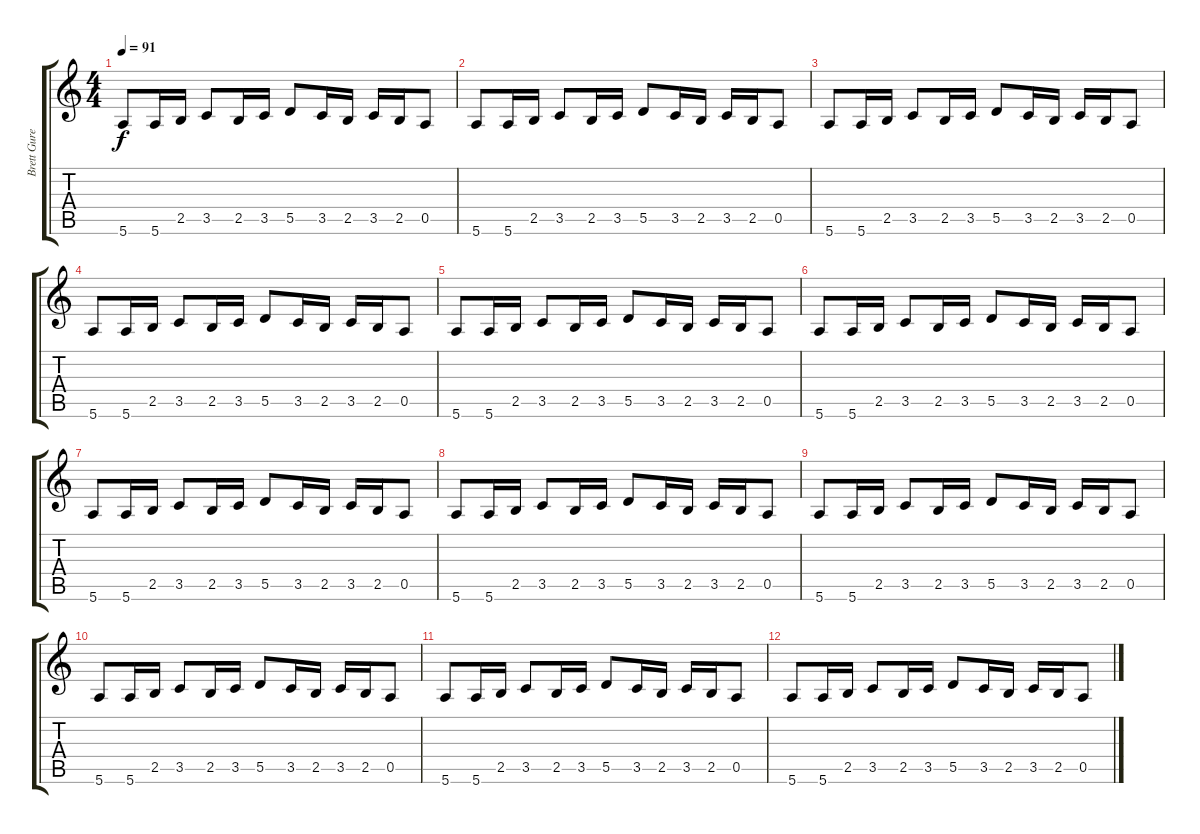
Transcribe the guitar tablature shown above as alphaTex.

\track ("Brett Gurewitz" "Brett Gure") {instrument distortionguitar}
\staff {score tabs}
\tuning (E4 B3 G3 D3 A2 E2) {hide}
\ts (4 4)
\tempo 91
\clef g2
\ks c
5.6.8{dy f} 5.6.16 2.5.16 3.5.8 2.5.16 3.5.16 5.5.8 3.5.16 2.5.16 3.5.16 2.5.16 0.5.8 |
5.6.8 5.6.16 2.5.16 3.5.8 2.5.16 3.5.16 5.5.8 3.5.16 2.5.16 3.5.16 2.5.16 0.5.8 |
5.6.8 5.6.16 2.5.16 3.5.8 2.5.16 3.5.16 5.5.8 3.5.16 2.5.16 3.5.16 2.5.16 0.5.8 |
5.6.8 5.6.16 2.5.16 3.5.8 2.5.16 3.5.16 5.5.8 3.5.16 2.5.16 3.5.16 2.5.16 0.5.8 |
5.6.8 5.6.16 2.5.16 3.5.8 2.5.16 3.5.16 5.5.8 3.5.16 2.5.16 3.5.16 2.5.16 0.5.8 |
5.6.8 5.6.16 2.5.16 3.5.8 2.5.16 3.5.16 5.5.8 3.5.16 2.5.16 3.5.16 2.5.16 0.5.8 |
5.6.8 5.6.16 2.5.16 3.5.8 2.5.16 3.5.16 5.5.8 3.5.16 2.5.16 3.5.16 2.5.16 0.5.8 |
5.6.8 5.6.16 2.5.16 3.5.8 2.5.16 3.5.16 5.5.8 3.5.16 2.5.16 3.5.16 2.5.16 0.5.8 |
5.6.8 5.6.16 2.5.16 3.5.8 2.5.16 3.5.16 5.5.8 3.5.16 2.5.16 3.5.16 2.5.16 0.5.8 |
5.6.8 5.6.16 2.5.16 3.5.8 2.5.16 3.5.16 5.5.8 3.5.16 2.5.16 3.5.16 2.5.16 0.5.8 |
5.6.8 5.6.16 2.5.16 3.5.8 2.5.16 3.5.16 5.5.8 3.5.16 2.5.16 3.5.16 2.5.16 0.5.8 |
5.6.8 5.6.16 2.5.16 3.5.8 2.5.16 3.5.16 5.5.8 3.5.16 2.5.16 3.5.16 2.5.16 0.5.8
